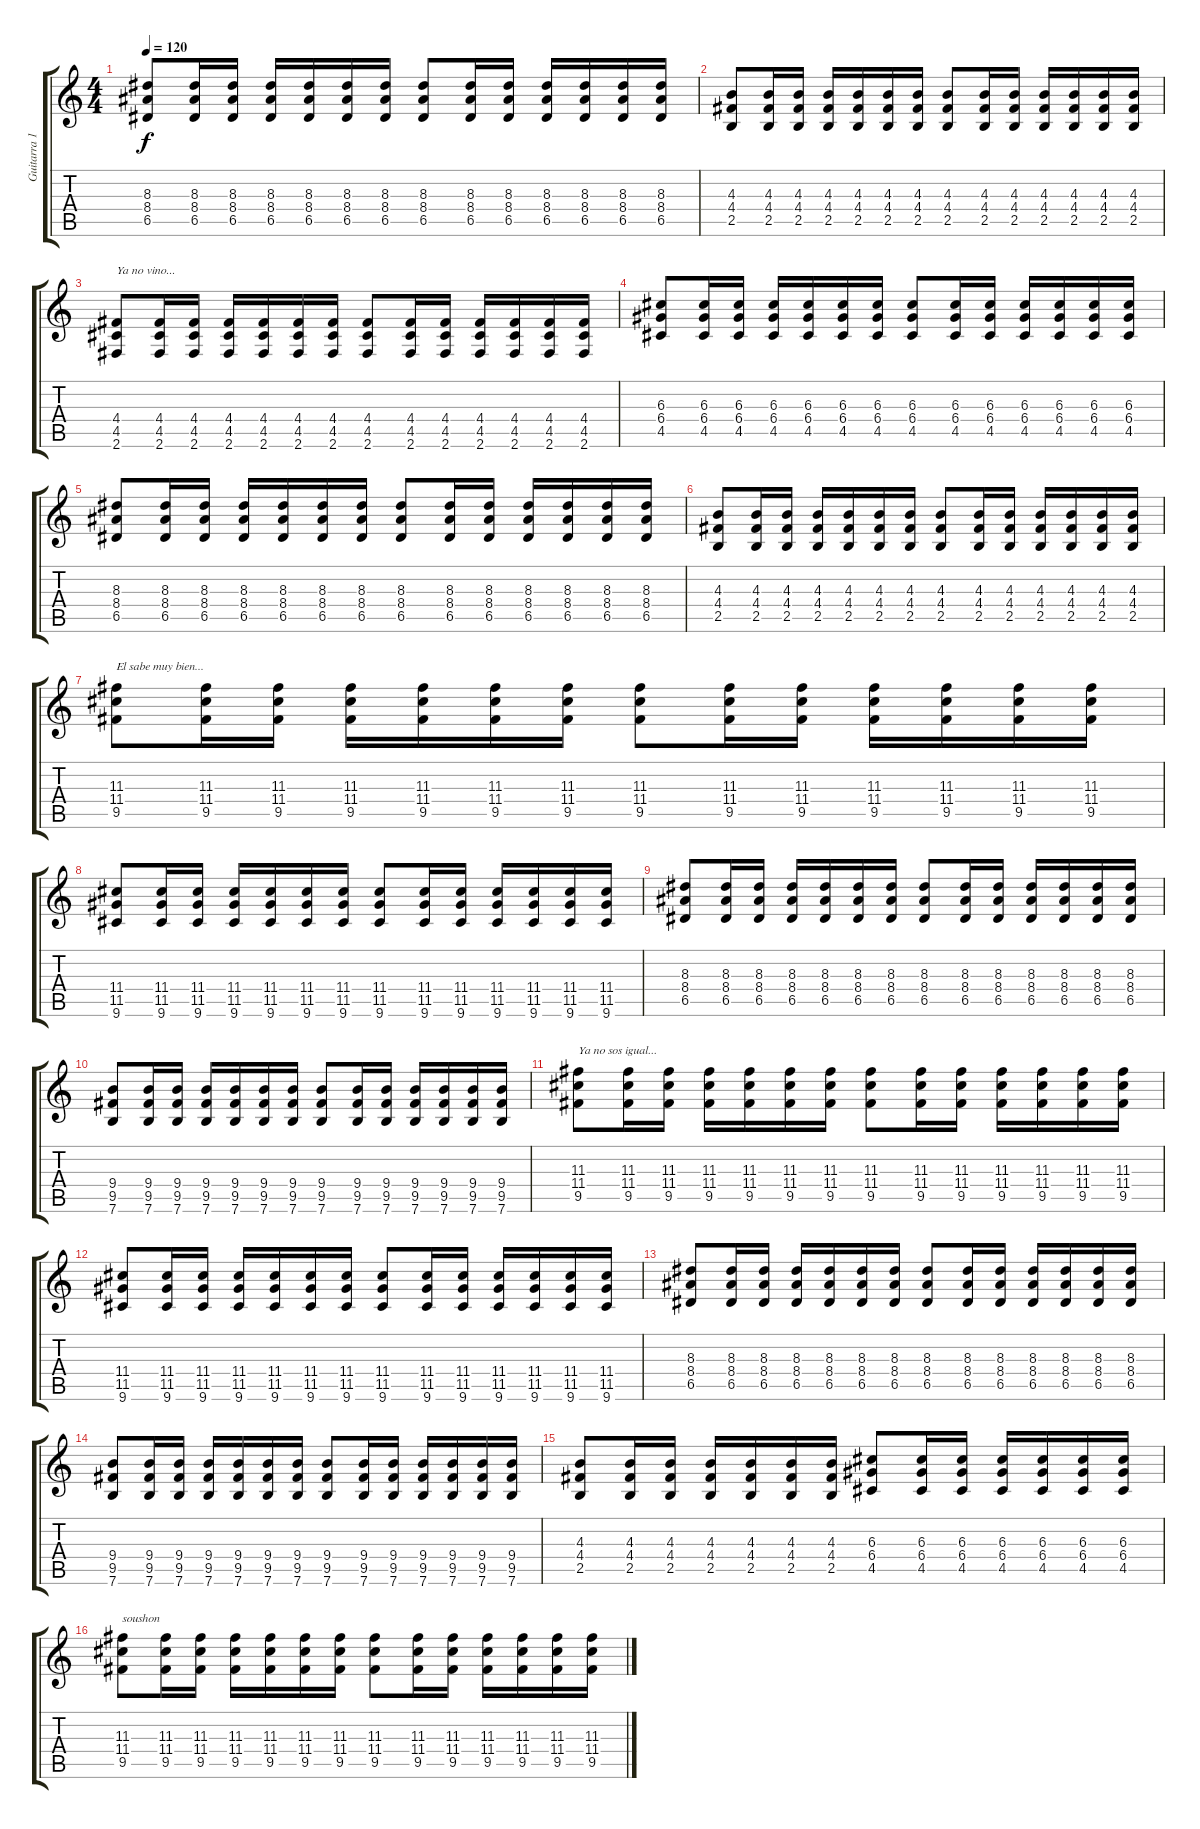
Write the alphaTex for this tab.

\track ("Guitarra 1" "Guitarra 1") {instrument distortionguitar}
\staff {score tabs}
\tuning (E4 B3 G3 D3 A2 E2) {hide}
\ts (4 4)
\tempo 120
\clef g2
\ks c
(8.3 8.4 6.5).8{dy f} (8.3 8.4 6.5).16 (8.3 8.4 6.5).16 (8.3 8.4 6.5).16 (8.3 8.4 6.5).16 (8.3 8.4 6.5).16 (8.3 8.4 6.5).16 (8.3 8.4 6.5).8 (8.3 8.4 6.5).16 (8.3 8.4 6.5).16 (8.3 8.4 6.5).16 (8.3 8.4 6.5).16 (8.3 8.4 6.5).16 (8.3 8.4 6.5).16 |
(4.3 4.4 2.5).8 (4.3 4.4 2.5).16 (4.3 4.4 2.5).16 (4.3 4.4 2.5).16 (4.3 4.4 2.5).16 (4.3 4.4 2.5).16 (4.3 4.4 2.5).16 (4.3 4.4 2.5).8 (4.3 4.4 2.5).16 (4.3 4.4 2.5).16 (4.3 4.4 2.5).16 (4.3 4.4 2.5).16 (4.3 4.4 2.5).16 (4.3 4.4 2.5).16 |
(4.4 4.5 2.6).8{txt "Ya no vino..."} (4.4 4.5 2.6).16 (4.4 4.5 2.6).16 (4.4 4.5 2.6).16 (4.4 4.5 2.6).16 (4.4 4.5 2.6).16 (4.4 4.5 2.6).16 (4.4 4.5 2.6).8 (4.4 4.5 2.6).16 (4.4 4.5 2.6).16 (4.4 4.5 2.6).16 (4.4 4.5 2.6).16 (4.4 4.5 2.6).16 (4.4 4.5 2.6).16 |
(6.3 6.4 4.5).8 (6.3 6.4 4.5).16 (6.3 6.4 4.5).16 (6.3 6.4 4.5).16 (6.3 6.4 4.5).16 (6.3 6.4 4.5).16 (6.3 6.4 4.5).16 (6.3 6.4 4.5).8 (6.3 6.4 4.5).16 (6.3 6.4 4.5).16 (6.3 6.4 4.5).16 (6.3 6.4 4.5).16 (6.3 6.4 4.5).16 (6.3 6.4 4.5).16 |
(8.3 8.4 6.5).8 (8.3 8.4 6.5).16 (8.3 8.4 6.5).16 (8.3 8.4 6.5).16 (8.3 8.4 6.5).16 (8.3 8.4 6.5).16 (8.3 8.4 6.5).16 (8.3 8.4 6.5).8 (8.3 8.4 6.5).16 (8.3 8.4 6.5).16 (8.3 8.4 6.5).16 (8.3 8.4 6.5).16 (8.3 8.4 6.5).16 (8.3 8.4 6.5).16 |
(4.3 4.4 2.5).8 (4.3 4.4 2.5).16 (4.3 4.4 2.5).16 (4.3 4.4 2.5).16 (4.3 4.4 2.5).16 (4.3 4.4 2.5).16 (4.3 4.4 2.5).16 (4.3 4.4 2.5).8 (4.3 4.4 2.5).16 (4.3 4.4 2.5).16 (4.3 4.4 2.5).16 (4.3 4.4 2.5).16 (4.3 4.4 2.5).16 (4.3 4.4 2.5).16 |
(11.3 11.4 9.5).8{txt "El sabe muy bien..."} (11.3 11.4 9.5).16 (11.3 11.4 9.5).16 (11.3 11.4 9.5).16 (11.3 11.4 9.5).16 (11.3 11.4 9.5).16 (11.3 11.4 9.5).16 (11.3 11.4 9.5).8 (11.3 11.4 9.5).16 (11.3 11.4 9.5).16 (11.3 11.4 9.5).16 (11.3 11.4 9.5).16 (11.3 11.4 9.5).16 (11.3 11.4 9.5).16 |
(11.4 11.5 9.6).8 (11.4 11.5 9.6).16 (11.4 11.5 9.6).16 (11.4 11.5 9.6).16 (11.4 11.5 9.6).16 (11.4 11.5 9.6).16 (11.4 11.5 9.6).16 (11.4 11.5 9.6).8 (11.4 11.5 9.6).16 (11.4 11.5 9.6).16 (11.4 11.5 9.6).16 (11.4 11.5 9.6).16 (11.4 11.5 9.6).16 (11.4 11.5 9.6).16 |
(8.3 8.4 6.5).8 (8.3 8.4 6.5).16 (8.3 8.4 6.5).16 (8.3 8.4 6.5).16 (8.3 8.4 6.5).16 (8.3 8.4 6.5).16 (8.3 8.4 6.5).16 (8.3 8.4 6.5).8 (8.3 8.4 6.5).16 (8.3 8.4 6.5).16 (8.3 8.4 6.5).16 (8.3 8.4 6.5).16 (8.3 8.4 6.5).16 (8.3 8.4 6.5).16 |
(9.4 9.5 7.6).8 (9.4 9.5 7.6).16 (9.4 9.5 7.6).16 (9.4 9.5 7.6).16 (9.4 9.5 7.6).16 (9.4 9.5 7.6).16 (9.4 9.5 7.6).16 (9.4 9.5 7.6).8 (9.4 9.5 7.6).16 (9.4 9.5 7.6).16 (9.4 9.5 7.6).16 (9.4 9.5 7.6).16 (9.4 9.5 7.6).16 (9.4 9.5 7.6).16 |
(11.3 11.4 9.5).8{txt "Ya no sos igual..."} (11.3 11.4 9.5).16 (11.3 11.4 9.5).16 (11.3 11.4 9.5).16 (11.3 11.4 9.5).16 (11.3 11.4 9.5).16 (11.3 11.4 9.5).16 (11.3 11.4 9.5).8 (11.3 11.4 9.5).16 (11.3 11.4 9.5).16 (11.3 11.4 9.5).16 (11.3 11.4 9.5).16 (11.3 11.4 9.5).16 (11.3 11.4 9.5).16 |
(11.4 11.5 9.6).8 (11.4 11.5 9.6).16 (11.4 11.5 9.6).16 (11.4 11.5 9.6).16 (11.4 11.5 9.6).16 (11.4 11.5 9.6).16 (11.4 11.5 9.6).16 (11.4 11.5 9.6).8 (11.4 11.5 9.6).16 (11.4 11.5 9.6).16 (11.4 11.5 9.6).16 (11.4 11.5 9.6).16 (11.4 11.5 9.6).16 (11.4 11.5 9.6).16 |
(8.3 8.4 6.5).8 (8.3 8.4 6.5).16 (8.3 8.4 6.5).16 (8.3 8.4 6.5).16 (8.3 8.4 6.5).16 (8.3 8.4 6.5).16 (8.3 8.4 6.5).16 (8.3 8.4 6.5).8 (8.3 8.4 6.5).16 (8.3 8.4 6.5).16 (8.3 8.4 6.5).16 (8.3 8.4 6.5).16 (8.3 8.4 6.5).16 (8.3 8.4 6.5).16 |
(9.4 9.5 7.6).8 (9.4 9.5 7.6).16 (9.4 9.5 7.6).16 (9.4 9.5 7.6).16 (9.4 9.5 7.6).16 (9.4 9.5 7.6).16 (9.4 9.5 7.6).16 (9.4 9.5 7.6).8 (9.4 9.5 7.6).16 (9.4 9.5 7.6).16 (9.4 9.5 7.6).16 (9.4 9.5 7.6).16 (9.4 9.5 7.6).16 (9.4 9.5 7.6).16 |
(4.3 4.4 2.5).8 (4.3 4.4 2.5).16 (4.3 4.4 2.5).16 (4.3 4.4 2.5).16 (4.3 4.4 2.5).16 (4.3 4.4 2.5).16 (4.3 4.4 2.5).16 (6.3 6.4 4.5).8 (6.3 6.4 4.5).16 (6.3 6.4 4.5).16 (6.3 6.4 4.5).16 (6.3 6.4 4.5).16 (6.3 6.4 4.5).16 (6.3 6.4 4.5).16 |
(11.3 11.4 9.5).8{txt "soushon"} (11.3 11.4 9.5).16 (11.3 11.4 9.5).16 (11.3 11.4 9.5).16 (11.3 11.4 9.5).16 (11.3 11.4 9.5).16 (11.3 11.4 9.5).16 (11.3 11.4 9.5).8 (11.3 11.4 9.5).16 (11.3 11.4 9.5).16 (11.3 11.4 9.5).16 (11.3 11.4 9.5).16 (11.3 11.4 9.5).16 (11.3 11.4 9.5).16
